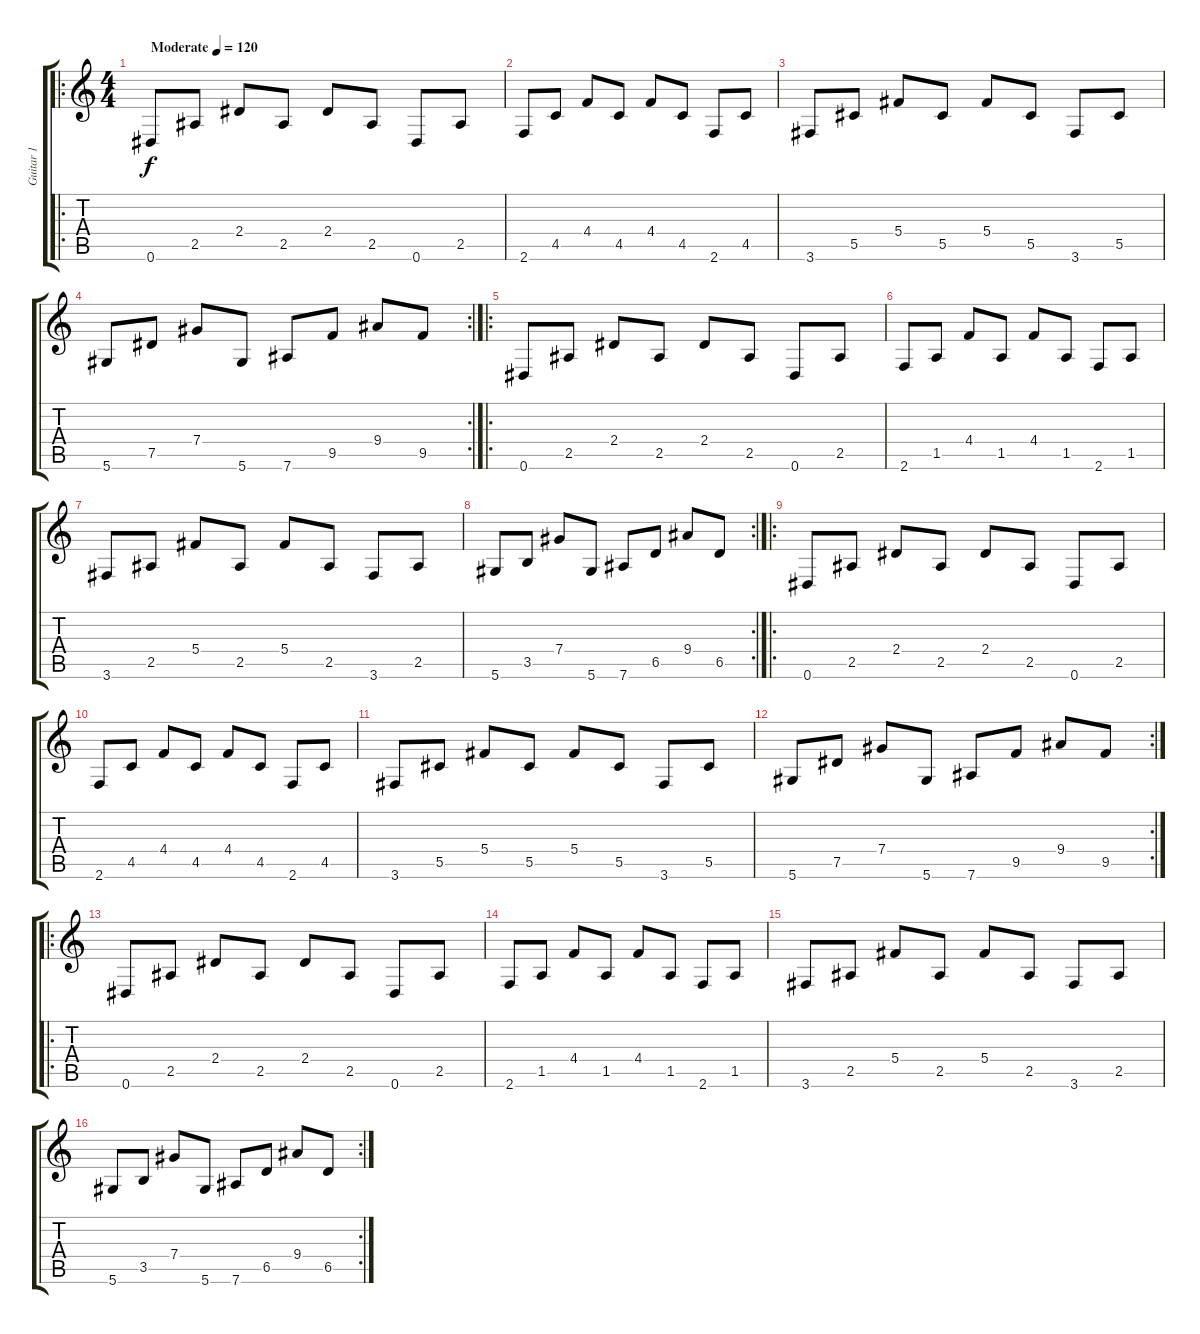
\track ("Guitar 1" "Guitar 1") {instrument electricguitarclean}
\staff {score tabs}
\tuning (Eb4 Bb3 Gb3 Db3 Ab2 Eb2) {hide}
\ro
\ts (4 4)
\tempo (120 "Moderate")
\clef g2
\ks c
0.6.8{dy f instrument electricguitarclean} 2.5.8 2.4.8 2.5.8 2.4.8 2.5.8 0.6.8 2.5.8 |
2.6.8 4.5.8 4.4.8 4.5.8 4.4.8 4.5.8 2.6.8 4.5.8 |
3.6.8 5.5.8 5.4.8 5.5.8 5.4.8 5.5.8 3.6.8 5.5.8 |
\rc 2
5.6.8 7.5.8 7.4.8 5.6.8 7.6.8 9.5.8 9.4.8 9.5.8 |
\ro
0.6.8 2.5.8 2.4.8 2.5.8 2.4.8 2.5.8 0.6.8 2.5.8 |
2.6.8 1.5.8 4.4.8 1.5.8 4.4.8 1.5.8 2.6.8 1.5.8 |
3.6.8 2.5.8 5.4.8 2.5.8 5.4.8 2.5.8 3.6.8 2.5.8 |
\rc 2
5.6.8 3.5.8 7.4.8 5.6.8 7.6.8 6.5.8 9.4.8 6.5.8 |
\ro
0.6.8{instrument distortionguitar} 2.5.8 2.4.8 2.5.8 2.4.8 2.5.8 0.6.8 2.5.8 |
2.6.8 4.5.8 4.4.8 4.5.8 4.4.8 4.5.8 2.6.8 4.5.8 |
3.6.8 5.5.8 5.4.8 5.5.8 5.4.8 5.5.8 3.6.8 5.5.8 |
\rc 2
5.6.8 7.5.8 7.4.8 5.6.8 7.6.8 9.5.8 9.4.8 9.5.8 |
\ro
0.6.8 2.5.8 2.4.8 2.5.8 2.4.8 2.5.8 0.6.8 2.5.8 |
2.6.8 1.5.8 4.4.8 1.5.8 4.4.8 1.5.8 2.6.8 1.5.8 |
3.6.8 2.5.8 5.4.8 2.5.8 5.4.8 2.5.8 3.6.8 2.5.8 |
\rc 2
5.6.8 3.5.8 7.4.8 5.6.8 7.6.8 6.5.8 9.4.8 6.5.8
